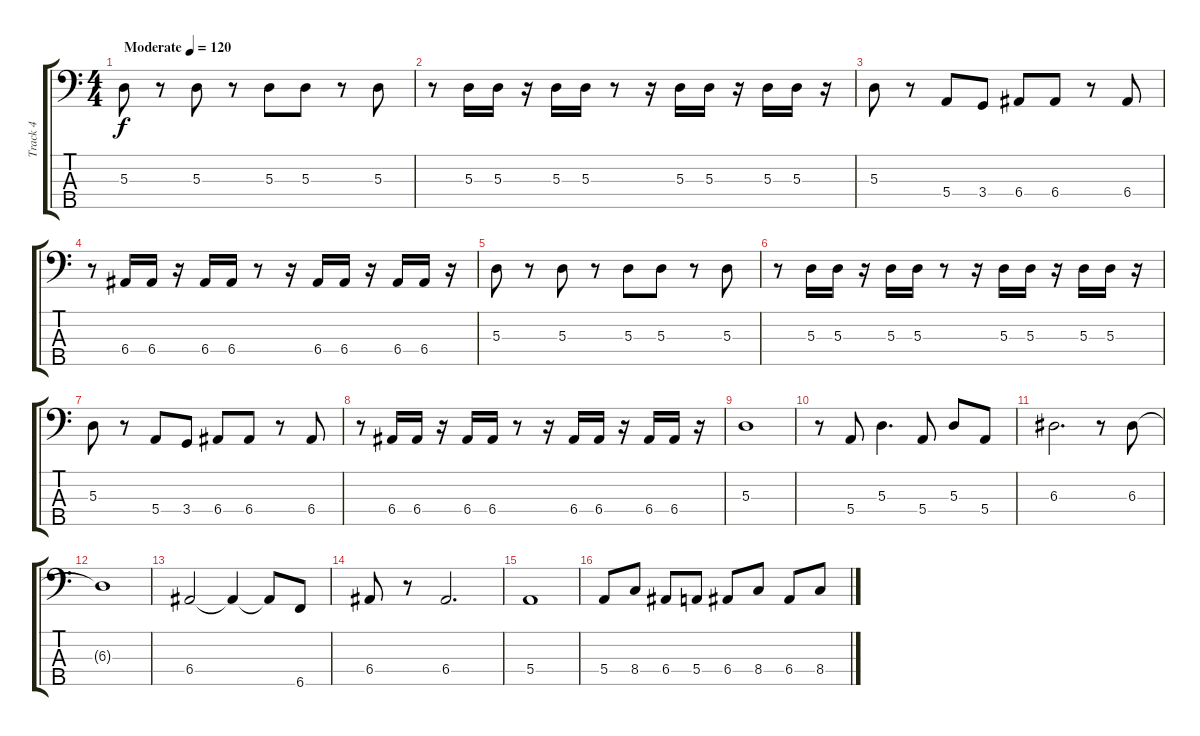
\track ("Track 4" "Track 4") {instrument electricbassfinger}
\staff {score tabs}
\tuning (G2 D2 A1 E1 B0) {hide}
\ts (4 4)
\tempo (120 "Moderate")
\clef f4
\ks c
5.3.8{dy f instrument electricbassfinger} r.8 5.3.8 r.8 5.3.8 5.3.8 r.8 5.3.8 |
r.8 5.3.16 5.3.16 r.16 5.3.16 5.3.16 r.8 r.16 5.3.16 5.3.16 r.16 5.3.16 5.3.16 r.16 |
5.3.8 r.8 5.4.8 3.4.8 6.4.8 6.4.8 r.8 6.4.8 |
r.8 6.4.16 6.4.16 r.16 6.4.16 6.4.16 r.8 r.16 6.4.16 6.4.16 r.16 6.4.16 6.4.16 r.16 |
5.3.8 r.8 5.3.8 r.8 5.3.8 5.3.8 r.8 5.3.8 |
r.8 5.3.16 5.3.16 r.16 5.3.16 5.3.16 r.8 r.16 5.3.16 5.3.16 r.16 5.3.16 5.3.16 r.16 |
5.3.8 r.8 5.4.8 3.4.8 6.4.8 6.4.8 r.8 6.4.8 |
r.8 6.4.16 6.4.16 r.16 6.4.16 6.4.16 r.8 r.16 6.4.16 6.4.16 r.16 6.4.16 6.4.16 r.16 |
5.3.1 |
r.8 5.4.8 5.3.4{d} 5.4.8 5.3.8 5.4.8 |
6.3.2{d} r.8 6.3.8 |
6.3{t}.1 |
6.4.2 6.4{t}.4 6.4{t}.8 6.5.8 |
6.4.8 r.8 6.4.2{d} |
5.4.1 |
5.4.8 8.4.8 6.4.8 5.4.8 6.4.8 8.4.8 6.4.8 8.4.8
